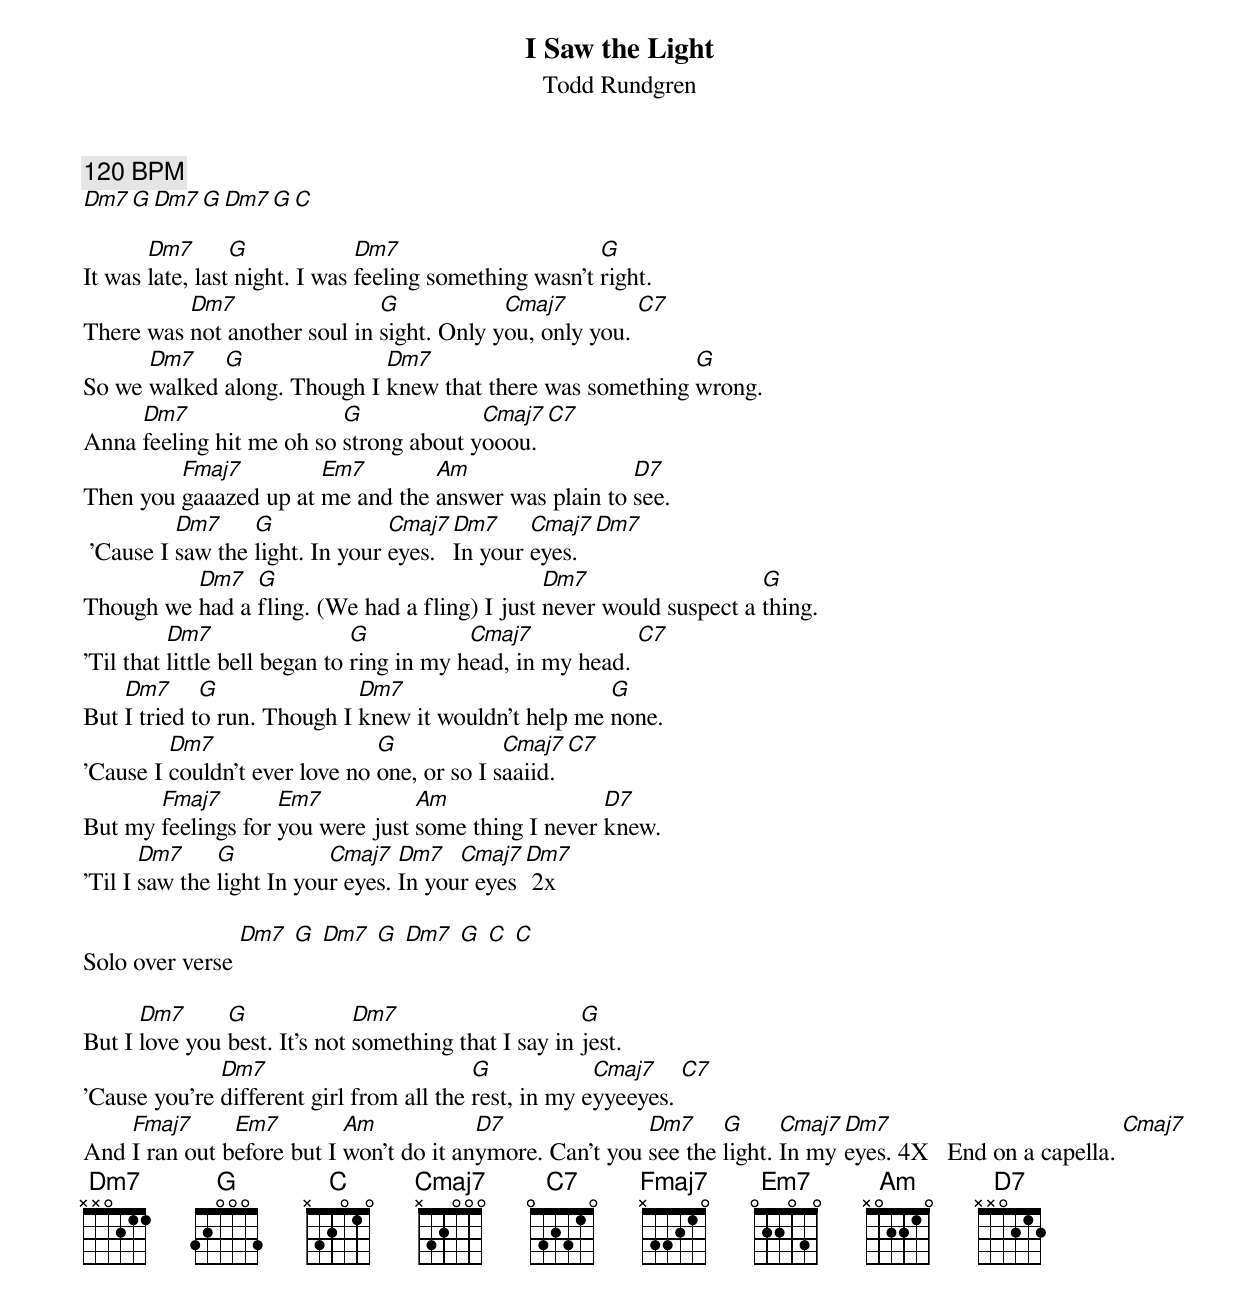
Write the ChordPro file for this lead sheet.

{title:I Saw the Light}
{Subtitle:Todd Rundgren}
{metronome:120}
{c:120 BPM}
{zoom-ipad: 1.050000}
[Dm7][G][Dm7][G][Dm7][G][C]

It was [Dm7]late, last[G] night. I was [Dm7]feeling something wasn't [G]right.
There was [Dm7]not another soul in [G]sight. Only y[Cmaj7]ou, only you. [C7]
So we [Dm7]walked [G]along. Though I [Dm7]knew that there was something [G]wrong.
Anna [Dm7]feeling hit me oh so [G]strong about y[Cmaj7]ooou. [C7]
Then you [Fmaj7]gaaazed up at [Em7]me and the [Am]answer was plain to [D7]see.
 'Cause I [Dm7]saw the [G]light. In your [Cmaj7]eyes. [Dm7]In your [Cmaj7]eyes. [Dm7]
Though we [Dm7]had a [G]fling. (We had a fling) I just [Dm7]never would suspect a [G]thing.
'Til that [Dm7]little bell began to [G]ring in my h[Cmaj7]ead, in my head. [C7]
But [Dm7]I tried t[G]o run. Though I [Dm7]knew it wouldn't help me [G]none.
'Cause I [Dm7]couldn't ever love no [G]one, or so I s[Cmaj7]aaiid.[C7]
But my [Fmaj7]feelings for [Em7]you were just [Am]some thing I never [D7]knew.
'Til I [Dm7]saw the [G]light In you[Cmaj7]r eyes. [Dm7]In you[Cmaj7]r eyes [Dm7] 2x

Solo over verse [Dm7] [G] [Dm7] [G] [Dm7] [G] [C] [C]

But I [Dm7]love you [G]best. It's not [Dm7]something that I say in [G]jest.
'Cause you're [Dm7]different girl from all the [G]rest, in my e[Cmaj7]yyeeyes. [C7]
And [Fmaj7]I ran out b[Em7]efore but I [Am]won't do it an[D7]ymore. Can't you [Dm7]see the [G]light. [Cmaj7]In my [Dm7]eyes. 4X   End on a capella. [Cmaj7]
